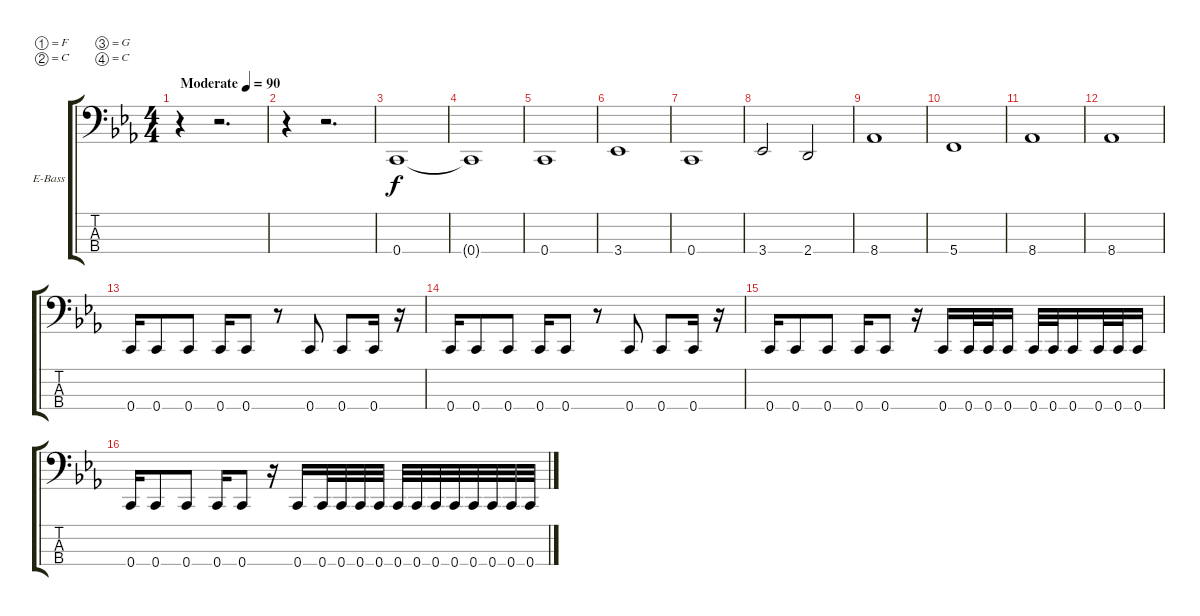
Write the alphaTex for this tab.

\bracketExtendMode groupsimilarinstruments
\firstSystemTrackNameOrientation horizontal
\otherSystemsTrackNameOrientation horizontal
\track ("Bass" "E-Bass") {instrument electricbassfinger}
\staff {score tabs}
\tuning (F2 C2 G1 C1)
\ts (4 4)
\beaming (8 2 2 2 2)
\tempo (90 "Moderate")
\clef f4
\ks cminor
r.4{dy f instrument electricbassfinger} r.2{d} |
r.4 r.2{d} |
0.4.1 |
0.4{t}.1 |
0.4.1 |
3.4.1 |
0.4.1 |
3.4.2 2.4.2 |
8.4.1 |
5.4.1 |
8.4.1 |
8.4.1 |
0.4.16 0.4.8 0.4.8 0.4.16 0.4.8 r.8 0.4.8 0.4.8 0.4.16 r.16 |
0.4.16 0.4.8 0.4.8 0.4.16 0.4.8 r.8 0.4.8 0.4.8 0.4.16 r.16 |
0.4.16 0.4.8 0.4.8 0.4.16 0.4.8 r.16 0.4.16 0.4.32 0.4.32 0.4.16 0.4.32 0.4.32 0.4.16 0.4.32 0.4.32 0.4.16 |
0.4.16 0.4.8 0.4.8 0.4.16 0.4.8 r.16 0.4.16 0.4.32 0.4.32 0.4.32 0.4.32 0.4.32 0.4.32 0.4.32 0.4.32 0.4.32 0.4.32 0.4.32 0.4.32
